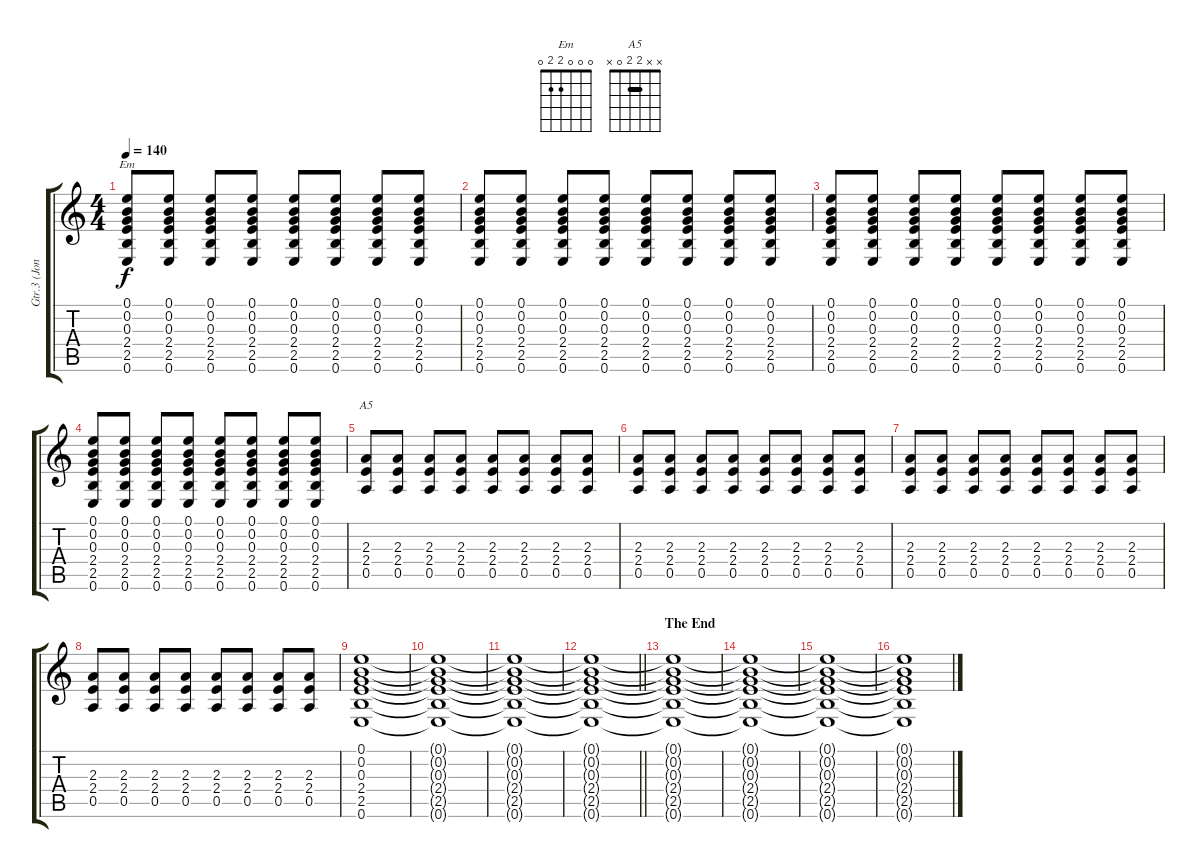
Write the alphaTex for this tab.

\track ("Gtr.3 (Jonny GreenWood)" "Gtr.3 (Jon") {instrument electricguitarjazz}
\staff {score tabs}
\tuning (E4 B3 G3 D3 A2 E2) {hide}
\chord ("Em" 0 0 0 2 2 0)
\chord ("A5" x x 2 2 0 x) {barre 2}
\ts (4 4)
\tempo 140
\clef g2
\ks c
(0.1 0.2 0.3 2.4 2.5 0.6).8{ch "Em" dy f} (0.1 0.2 0.3 2.4 2.5 0.6).8 (0.1 0.2 0.3 2.4 2.5 0.6).8 (0.1 0.2 0.3 2.4 2.5 0.6).8 (0.1 0.2 0.3 2.4 2.5 0.6).8 (0.1 0.2 0.3 2.4 2.5 0.6).8 (0.1 0.2 0.3 2.4 2.5 0.6).8 (0.1 0.2 0.3 2.4 2.5 0.6).8 |
(0.1 0.2 0.3 2.4 2.5 0.6).8 (0.1 0.2 0.3 2.4 2.5 0.6).8 (0.1 0.2 0.3 2.4 2.5 0.6).8 (0.1 0.2 0.3 2.4 2.5 0.6).8 (0.1 0.2 0.3 2.4 2.5 0.6).8 (0.1 0.2 0.3 2.4 2.5 0.6).8 (0.1 0.2 0.3 2.4 2.5 0.6).8 (0.1 0.2 0.3 2.4 2.5 0.6).8 |
(0.1 0.2 0.3 2.4 2.5 0.6).8 (0.1 0.2 0.3 2.4 2.5 0.6).8 (0.1 0.2 0.3 2.4 2.5 0.6).8 (0.1 0.2 0.3 2.4 2.5 0.6).8 (0.1 0.2 0.3 2.4 2.5 0.6).8 (0.1 0.2 0.3 2.4 2.5 0.6).8 (0.1 0.2 0.3 2.4 2.5 0.6).8 (0.1 0.2 0.3 2.4 2.5 0.6).8 |
(0.1 0.2 0.3 2.4 2.5 0.6).8 (0.1 0.2 0.3 2.4 2.5 0.6).8 (0.1 0.2 0.3 2.4 2.5 0.6).8 (0.1 0.2 0.3 2.4 2.5 0.6).8 (0.1 0.2 0.3 2.4 2.5 0.6).8 (0.1 0.2 0.3 2.4 2.5 0.6).8 (0.1 0.2 0.3 2.4 2.5 0.6).8 (0.1 0.2 0.3 2.4 2.5 0.6).8 |
(2.3 2.4 0.5).8{ch "A5"} (2.3 2.4 0.5).8 (2.3 2.4 0.5).8 (2.3 2.4 0.5).8 (2.3 2.4 0.5).8 (2.3 2.4 0.5).8 (2.3 2.4 0.5).8 (2.3 2.4 0.5).8 |
(2.3 2.4 0.5).8 (2.3 2.4 0.5).8 (2.3 2.4 0.5).8 (2.3 2.4 0.5).8 (2.3 2.4 0.5).8 (2.3 2.4 0.5).8 (2.3 2.4 0.5).8 (2.3 2.4 0.5).8 |
(2.3 2.4 0.5).8 (2.3 2.4 0.5).8 (2.3 2.4 0.5).8 (2.3 2.4 0.5).8 (2.3 2.4 0.5).8 (2.3 2.4 0.5).8 (2.3 2.4 0.5).8 (2.3 2.4 0.5).8 |
(2.3 2.4 0.5).8 (2.3 2.4 0.5).8 (2.3 2.4 0.5).8 (2.3 2.4 0.5).8 (2.3 2.4 0.5).8 (2.3 2.4 0.5).8 (2.3 2.4 0.5).8 (2.3 2.4 0.5).8 |
(0.1 0.2 0.3 2.4 2.5 0.6).1 |
(0.1{t} 0.2{t} 0.3{t} 2.4{t} 2.5{t} 0.6{t}).1 |
(0.1{t} 0.2{t} 0.3{t} 2.4{t} 2.5{t} 0.6{t}).1 |
\barLineRight lightlight
(0.1{t} 0.2{t} 0.3{t} 2.4{t} 2.5{t} 0.6{t}).1 |
\section ("" "The End")
(0.1{t} 0.2{t} 0.3{t} 2.4{t} 2.5{t} 0.6{t}).1 |
(0.1{t} 0.2{t} 0.3{t} 2.4{t} 2.5{t} 0.6{t}).1 |
(0.1{t} 0.2{t} 0.3{t} 2.4{t} 2.5{t} 0.6{t}).1 |
(0.1{t} 0.2{t} 0.3{t} 2.4{t} 2.5{t} 0.6{t}).1
